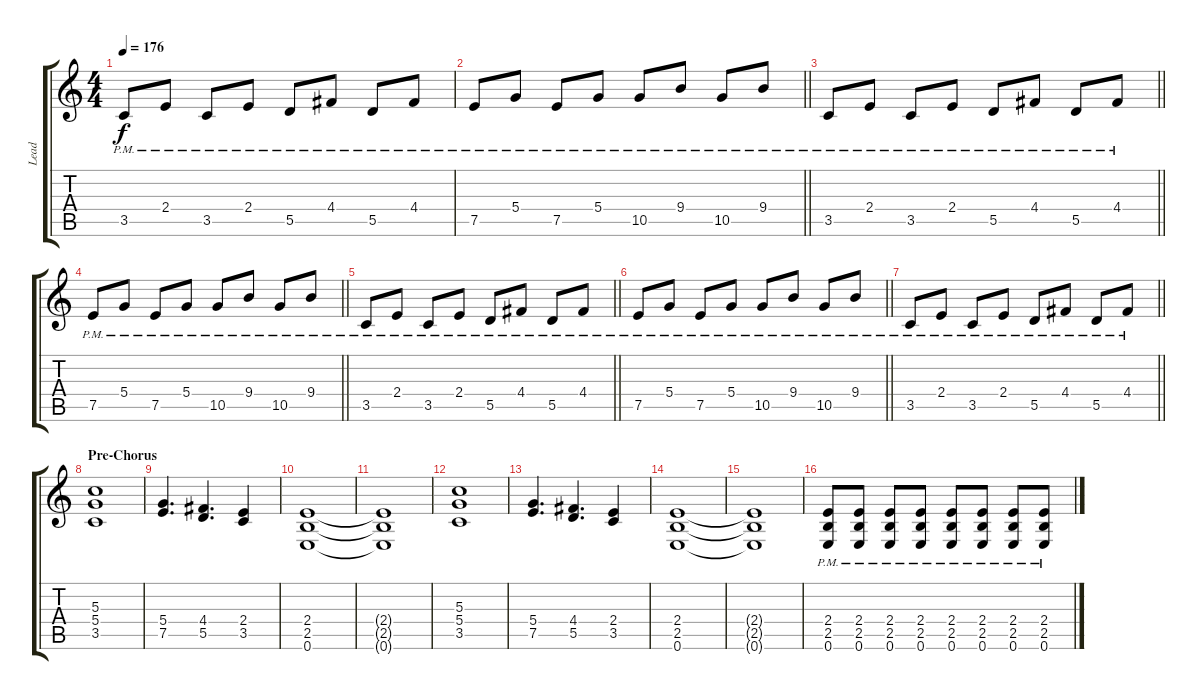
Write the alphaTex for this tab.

\track ("Lead" "Lead") {instrument distortionguitar}
\staff {score tabs}
\tuning (E4 B3 G3 D3 A2 E2) {hide}
\ts (4 4)
\tempo 176
\clef g2
\ks c
3.5{pm}.8{dy f} 2.4{pm}.8 3.5{pm}.8 2.4{pm}.8 5.5{pm}.8 4.4{pm}.8 5.5{pm}.8 4.4{pm}.8 |
\barLineRight lightlight
7.5{pm}.8 5.4{pm}.8 7.5{pm}.8 5.4{pm}.8 10.5{pm}.8 9.4{pm}.8 10.5{pm}.8 9.4{pm}.8 |
\barLineRight lightlight
3.5{pm}.8 2.4{pm}.8 3.5{pm}.8 2.4{pm}.8 5.5{pm}.8 4.4{pm}.8 5.5{pm}.8 4.4{pm}.8 |
\barLineRight lightlight
7.5{pm}.8 5.4{pm}.8 7.5{pm}.8 5.4{pm}.8 10.5{pm}.8 9.4{pm}.8 10.5{pm}.8 9.4{pm}.8 |
\barLineRight lightlight
3.5{pm}.8 2.4{pm}.8 3.5{pm}.8 2.4{pm}.8 5.5{pm}.8 4.4{pm}.8 5.5{pm}.8 4.4{pm}.8 |
\barLineRight lightlight
7.5{pm}.8 5.4{pm}.8 7.5{pm}.8 5.4{pm}.8 10.5{pm}.8 9.4{pm}.8 10.5{pm}.8 9.4{pm}.8 |
\barLineRight lightlight
3.5{pm}.8 2.4{pm}.8 3.5{pm}.8 2.4{pm}.8 5.5{pm}.8 4.4{pm}.8 5.5{pm}.8 4.4{pm}.8 |
\section ("" "Pre-Chorus")
(5.3 5.4 3.5).1 |
(5.4 7.5).4{d} (4.4 5.5).4{d} (2.4 3.5).4 |
(2.4 2.5 0.6).1 |
(2.4{t} 2.5{t} 0.6{t}).1 |
(5.3 5.4 3.5).1 |
(5.4 7.5).4{d} (4.4 5.5).4{d} (2.4 3.5).4 |
(2.4 2.5 0.6).1 |
(2.4{t} 2.5{t} 0.6{t}).1 |
(2.4{pm} 2.5{pm} 0.6{pm}).8 (2.4{pm} 2.5{pm} 0.6{pm}).8 (2.4{pm} 2.5{pm} 0.6{pm}).8 (2.4{pm} 2.5{pm} 0.6{pm}).8 (2.4{pm} 2.5{pm} 0.6{pm}).8 (2.4{pm} 2.5{pm} 0.6{pm}).8 (2.4{pm} 2.5{pm} 0.6{pm}).8 (2.4{pm} 2.5{pm} 0.6{pm}).8
